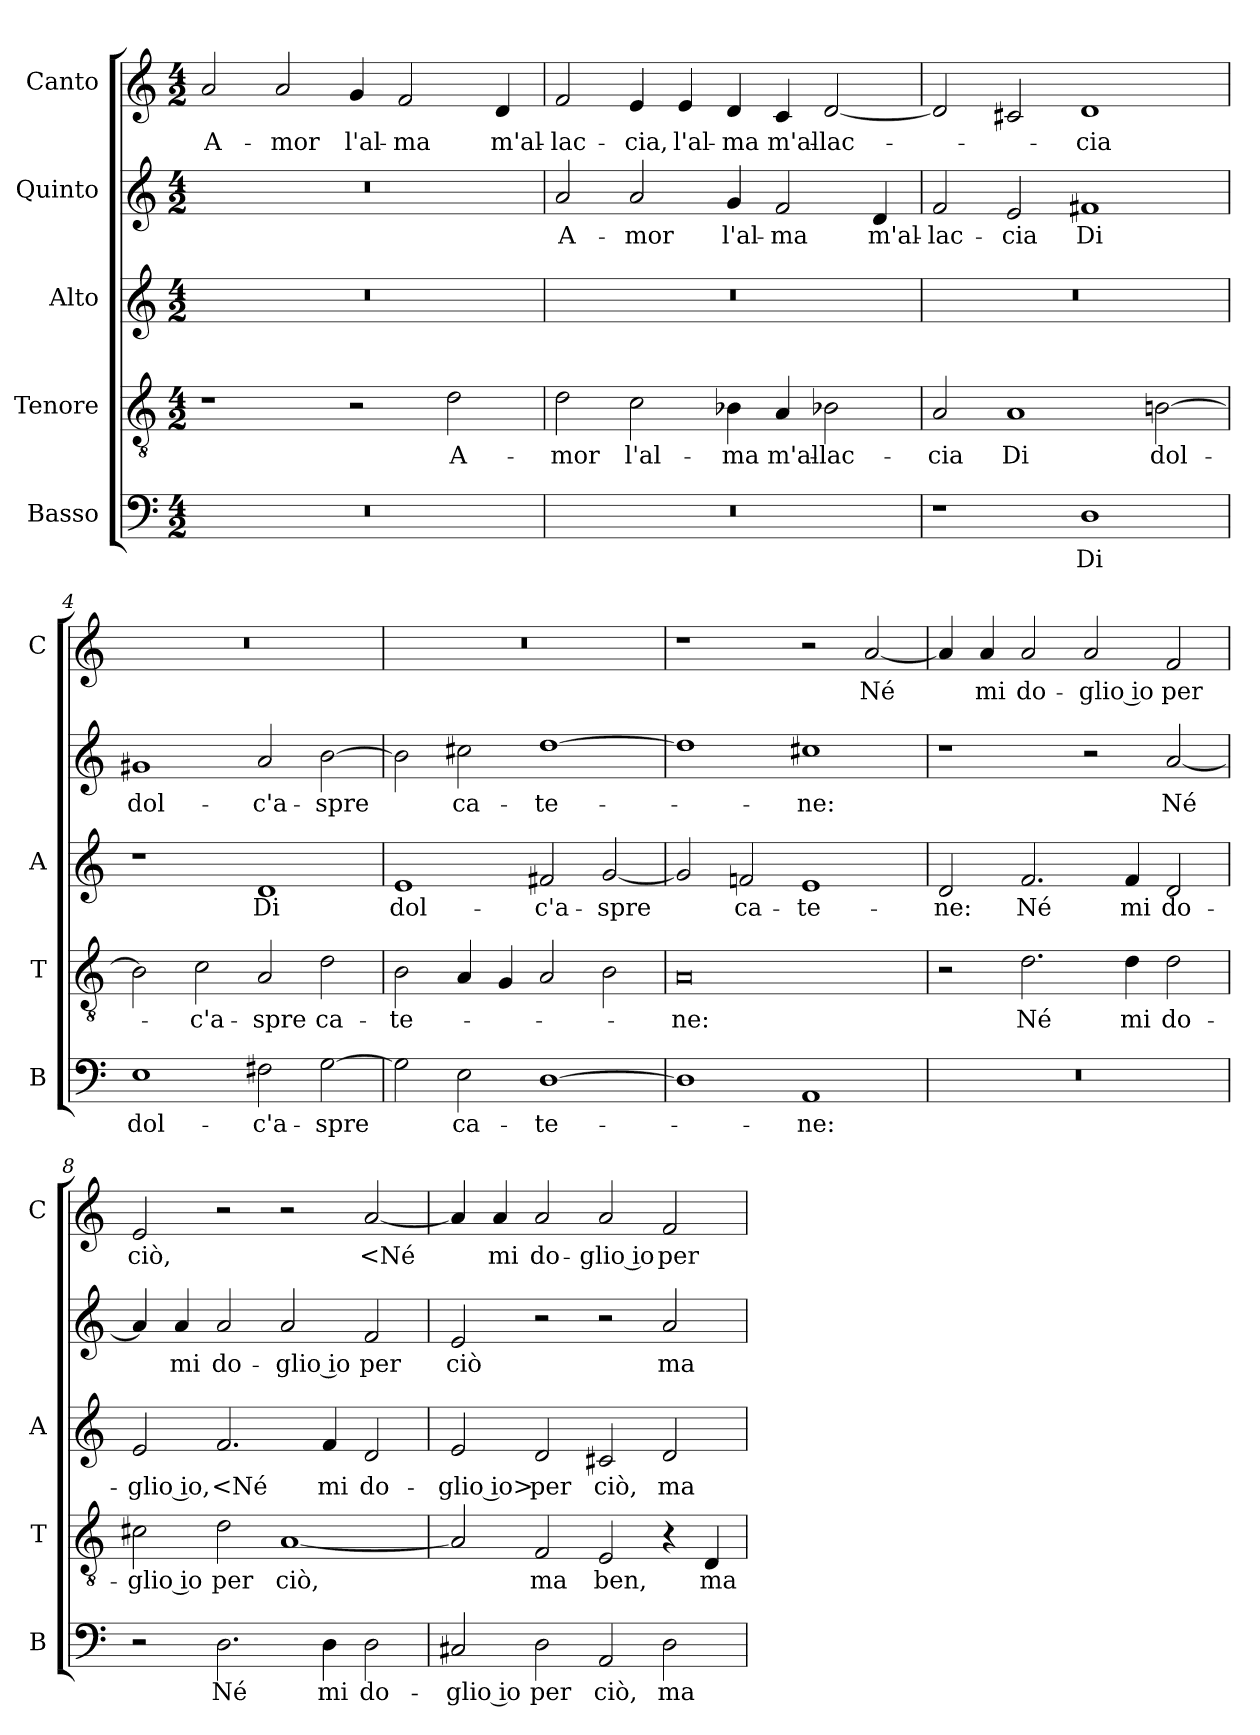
**kern	**text	**kern	**text	**kern	**text	**kern	**text	**kern	**text
*part5	*part5	*part4	*part4	*part3	*part3	*part2	*part2	*part1	*part1
*staff5	*staff5	*staff4	*staff4	*staff3	*staff3	*staff2	*staff2	*staff1	*staff1
*I"Basso	*	*I"Tenore	*	*I"Alto	*	*I"Quinto	*	*I"Canto	*
*I'B	*	*I'T	*	*I'A	*	*	*	*I'C	*
*clefF4	*	*clefGv2	*	*clefG2	*	*clefG2	*	*clefG2	*
*k[]	*	*k[]	*	*k[]	*	*k[]	*	*k[]	*
*C:	*	*C:	*	*C:	*	*C:	*	*C:	*
*M4/2	*	*M4/2	*	*M4/2	*	*M4/2	*	*M4/2	*
=1	=1	=1	=1	=1	=1	=1	=1	=1	=1
0r	.	1r	.	0r	.	0r	.	2a	A-
.	.	.	.	.	.	.	.	2a	-mor
.	.	2r	.	.	.	.	.	4g	l'al-
.	.	.	.	.	.	.	.	2f	-ma
.	.	2d	A-	.	.	.	.	.	.
.	.	.	.	.	.	.	.	4d	m'al-
=2	=2	=2	=2	=2	=2	=2	=2	=2	=2
0r	.	2d	-mor	0r	.	2a	A-	2f	-lac-
.	.	2c	l'al-	.	.	2a	-mor	4e	-cia,
.	.	.	.	.	.	.	.	4e	l'al-
.	.	4B-X	-ma	.	.	4g	l'al-	4d	-ma
.	.	4A	m'al-	.	.	2f	-ma	4c	m'al-
.	.	2B-X	-lac-	.	.	.	.	[2d	-lac-
.	.	.	.	.	.	4d	m'al-	.	.
=3	=3	=3	=3	=3	=3	=3	=3	=3	=3
1r	.	2A	-cia	0r	.	2f	-lac-	2d]	.
.	.	1A	Di	.	.	2e	-cia	2c#X	.
1D	Di	.	.	.	.	1f#X	Di	1d	-cia
.	.	[2Bn	dol-	.	.	.	.	.	.
=4	=4	=4	=4	=4	=4	=4	=4	=4	=4
1E	dol-	2B]	.	1r	.	1g#X	dol-	0r	.
.	.	2c	-c'a-	.	.	.	.	.	.
2F#X	-c'a-	2A	-spre	1d	Di	2a	-c'a-	.	.
[2G	-spre	2d	ca-	.	.	[2b	-spre	.	.
=5	=5	=5	=5	=5	=5	=5	=5	=5	=5
2G]	.	2B	-te-	1e	dol-	2b]	.	0r	.
2E	ca-	4A	.	.	.	2cc#X	ca-	.	.
.	.	4G	.	.	.	.	.	.	.
[1D	-te-	2A	.	2f#X	-c'a-	[1dd	-te-	.	.
.	.	2B	.	[2g	-spre	.	.	.	.
=6	=6	=6	=6	=6	=6	=6	=6	=6	=6
1D]	.	0A	-ne:	2g]	.	1dd]	.	1r	.
.	.	.	.	2fn	ca-	.	.	.	.
1AA	-ne:	.	.	1e	-te-	1cc#X	-ne:	2r	.
.	.	.	.	.	.	.	.	[2a	Né
=7	=7	=7	=7	=7	=7	=7	=7	=7	=7
0r	.	2r	.	2d	-ne:	1r	.	4a]	.
.	.	.	.	.	.	.	.	4a	mi
.	.	2.d	Né	2.f	Né	.	.	2a	do-
.	.	.	.	.	.	2r	.	2a	-glio io
.	.	4d	mi	4f	mi	.	.	.	.
.	.	2d	do-	2d	do-	[2a	Né	2f	per
=8	=8	=8	=8	=8	=8	=8	=8	=8	=8
2r	.	2c#X	-glio io	2e	-glio io,	4a]	.	2e	ciò,
.	.	.	.	.	.	4a	mi	.	.
2.D	Né	2d	per	2.f	<Né	2a	do-	2r	.
.	.	[1A	ciò,	.	.	2a	-glio io	2r	.
4D	mi	.	.	4f	mi	.	.	.	.
2D	do-	.	.	2d	do-	2f	per	[2a	<Né
=9	=9	=9	=9	=9	=9	=9	=9	=9	=9
2C#X	-glio io	2A]	.	2e	-glio io>	2e	ciò	4a]	.
.	.	.	.	.	.	.	.	4a	mi
2D	per	2F	ma	2d	per	2r	.	2a	do-
2AA	ciò,	2E	ben,	2c#X	ciò,	2r	.	2a	-glio io
2D	ma	4r	.	2d	ma	2a	ma	2f	per
.	.	4D	ma	.	.	.	.	.	.
=	=	=	=	=	=	=	=	=	=
*-	*-	*-	*-	*-	*-	*-	*-	*-	*-
